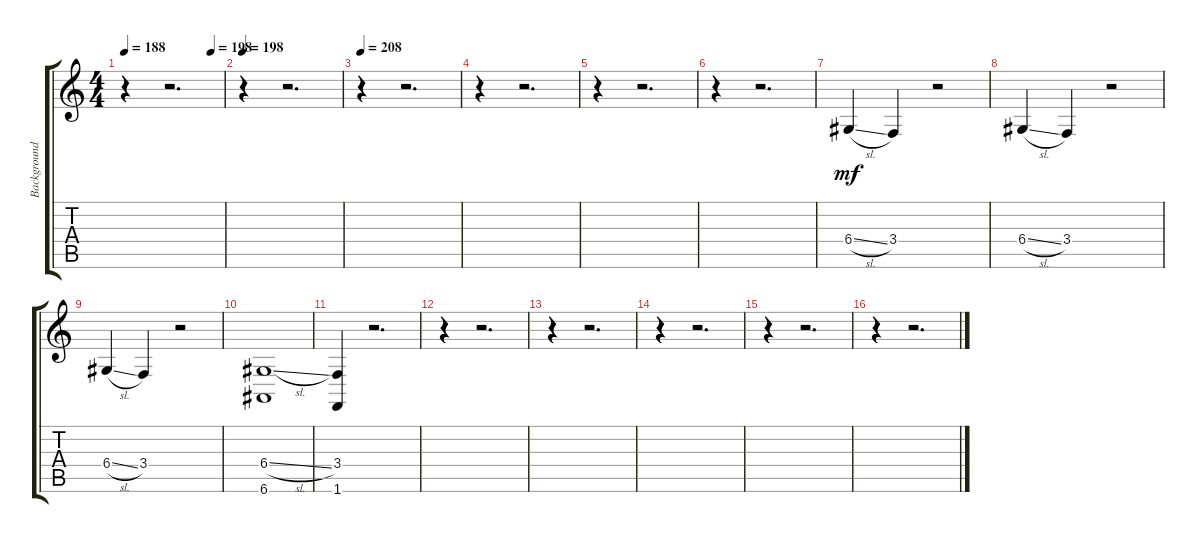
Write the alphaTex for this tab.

\track ("Background Vocals" "Background") {instrument altosax}
\staff {score tabs}
\tuning (E4 B3 G3 D3 A2 E2) {hide}
\ts (4 4)
\tempo 188
\tempo (198 0.875)
\clef g2
\ks c
r.4{dy mf} r.2{d} |
\tempo 198
r.4 r.2{d} |
\tempo 208
r.4 r.2{d} |
r.4 r.2{d} |
r.4 r.2{d} |
r.4 r.2{d} |
6.4{sl}.4 3.4.4 r.2 |
6.4{sl}.4 3.4.4 r.2 |
6.4{sl}.4 3.4.4 r.2 |
(6.4{sl} 6.6).1 |
(3.4 1.6).4 r.2{d} |
r.4 r.2{d} |
r.4 r.2{d} |
r.4 r.2{d} |
r.4 r.2{d} |
r.4 r.2{d}
